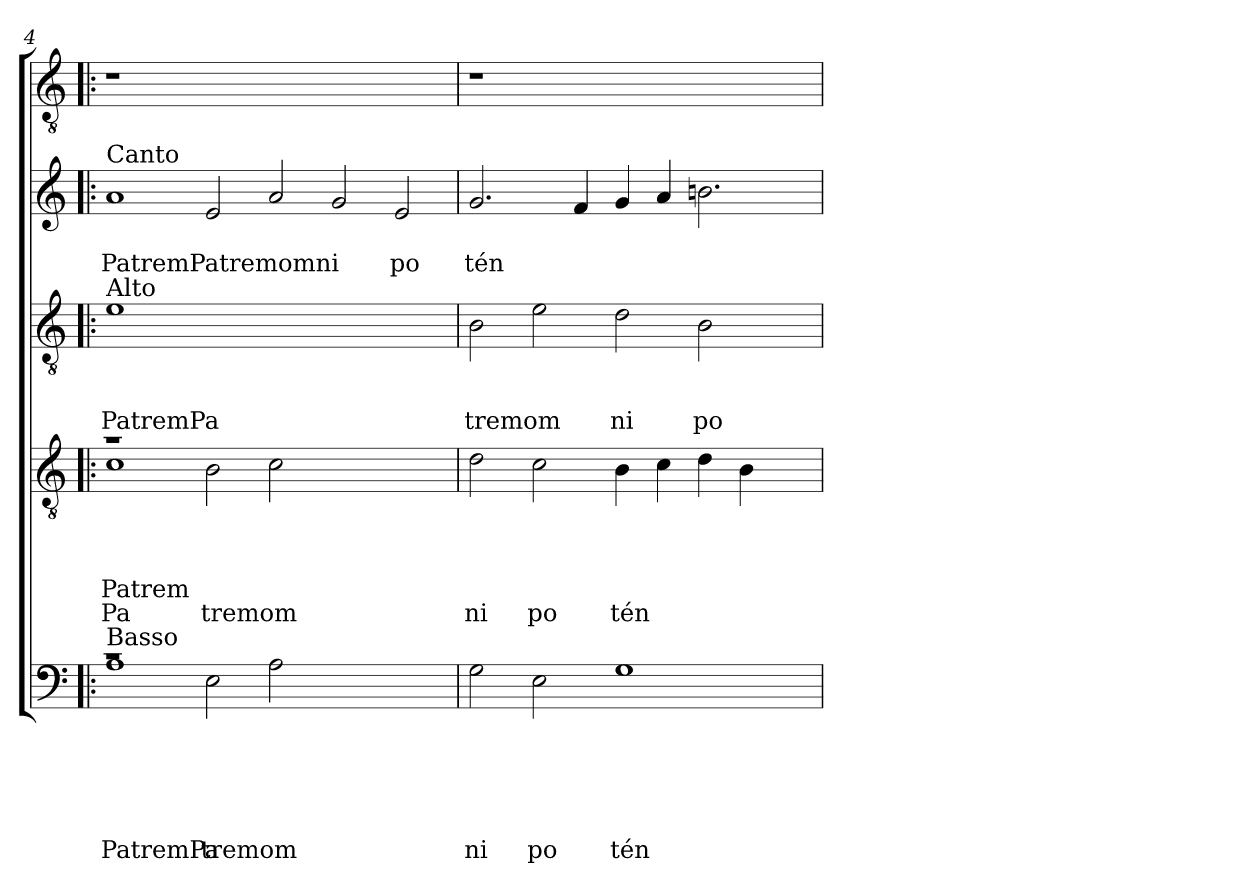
**kern	**text	**text	**text	**text	**text	**text	**kern	**text	**text	**text	**text	**text	**kern	**text	**text	**text	**kern	**text	**text	**kern
*part5	*part5	*part5	*part5	*part5	*part5	*part5	*part4	*part4	*part4	*part4	*part4	*part4	*part3	*part3	*part3	*part3	*part2	*part2	*part2	*part1
*staff5	*staff5	*staff5	*staff5	*staff5	*staff5	*staff5	*staff4	*staff4	*staff4	*staff4	*staff4	*staff4	*staff3	*staff3	*staff3	*staff3	*staff2	*staff2	*staff2	*staff1
!!LO:LB:g=z
*clefF4	*	*	*	*	*	*	*clefGv2	*	*	*	*	*	*clefGv2	*	*	*	*clefG2	*	*	*clefGv2
*k[]	*	*	*	*	*	*	*k[]	*	*	*	*	*	*k[]	*	*	*	*k[]	*	*	*k[]
*C:	*	*	*	*	*	*	*C:	*	*	*	*	*	*C:	*	*	*	*C:	*	*	*C:
=4!|:	=4!|:	=4!|:	=4!|:	=4!|:	=4!|:	=4!|:	=4!|:	=4!|:	=4!|:	=4!|:	=4!|:	=4!|:	=4!|:	=4!|:	=4!|:	=4!|:	=4!|:	=4!|:	=4!|:	=4!|:
*^	*	*	*	*	*	*	*	*	*	*	*	*	*	*	*	*	*	*	*	*
!	!	!	!	!	!	!	!	!	!	!	!	!	!	!	!	!	!	!LO:TX:a:t=Canto	!	!	!
!	!	!	!	!	!	!	!	!	!	!	!	!	!	!LO:TX:a:t=Alto	!	!	!	!	!	!	!
!	!	!	!	!	!	!	!	!LO:TX:a:t=Tenore	!	!	!	!	!	!	!	!	!	!	!	!	!
!LO:TX:a:t=Basso	!	!	!	!	!	!	!	!	!	!	!	!	!	!	!	!	!	!	!	!	!
!	!	!	!	!	!	!	!LO:LY:b:rj	!	!	!	!	!LO:LY:b:rj	!LO:LY:b:rj	!	!	!	!LO:LY:b:rj	!	!	!LO:LY:b:rj	!
*	*	*	*	*	*	*	*	*^	*	*	*	*	*	*	*	*	*	*	*	*	*
1rc	1A	.	.	.	.	.	PatremPa	1ra	1c	.	.	.	Patrem	Pa	1e	.	.	PatremPa	1a	.	PatremPatremomni	1r
!	!	!	!	!	!	!	!LO:LY:b	!	!	!	!	!	!	!LO:LY:b	!	!	!	!	!	!	!	!
1ryy	2E\	.	.	.	.	.	tremom	1ryy	2B\	.	.	.	.	tremom	0ryy	.	.	.	2e/	.	.	0ryy
.	2A\	.	.	.	.	.	.	.	2c\	.	.	.	.	.	.	.	.	.	2a/	.	.	.
1ryy	1ryy	.	.	.	.	.	.	1ryy	1ryy	.	.	.	.	.	.	.	.	.	2g/	.	.	.
!	!	!	!	!	!	!	!	!	!	!	!	!	!	!	!	!	!	!	!	!	!LO:LY:b	!
.	.	.	.	.	.	.	.	.	.	.	.	.	.	.	.	.	.	.	2e/	.	po	.
*v	*v	*	*	*	*	*	*	*	*	*	*	*	*	*	*	*	*	*	*	*	*	*
*	*	*	*	*	*	*	*v	*v	*	*	*	*	*	*	*	*	*	*	*	*	*
=5	=5	=5	=5	=5	=5	=5	=5	=5	=5	=5	=5	=5	=5	=5	=5	=5	=5	=5	=5	=5
!	!	!	!	!	!	!LO:LY:b	!	!	!	!	!	!LO:LY:b	!	!	!	!LO:LY:b	!	!	!LO:LY:b	!
2G\	.	.	.	.	.	ni	2d\	.	.	.	.	ni	2B\	.	.	tremom	2.g/	.	tén	1r
!	!	!	!	!	!	!LO:LY:b	!	!	!	!	!	!LO:LY:b	!	!	!	!	!	!	!	!
2E\	.	.	.	.	.	po	2c\	.	.	.	.	po	2e\	.	.	.	.	.	.	.
.	.	.	.	.	.	.	.	.	.	.	.	.	.	.	.	.	4f/	.	.	.
!	!	!	!	!	!	!LO:LY:b	!	!	!	!	!	!LO:LY:b	!	!	!	!LO:LY:b	!	!	!	!
1G	.	.	.	.	.	tén	4B\	.	.	.	.	tén	2d\	.	.	ni	4g/	.	.	1ryy
.	.	.	.	.	.	.	4c\	.	.	.	.	.	.	.	.	.	4a/	.	.	.
!	!	!	!	!	!	!	!	!	!	!	!	!	!	!	!	!LO:LY:b	!	!	!	!
.	.	.	.	.	.	.	4d\	.	.	.	.	.	2B\	.	.	po	2.bn\	.	.	.
.	.	.	.	.	.	.	4B\	.	.	.	.	.	.	.	.	.	.	.	.	.
4ryy	.	.	.	.	.	.	4ryy	.	.	.	.	.	4ryy	.	.	.	.	.	.	4ryy
=	=	=	=	=	=	=	=	=	=	=	=	=	=	=	=	=	=	=	=	=
*-	*-	*-	*-	*-	*-	*-	*-	*-	*-	*-	*-	*-	*-	*-	*-	*-	*-	*-	*-	*-
